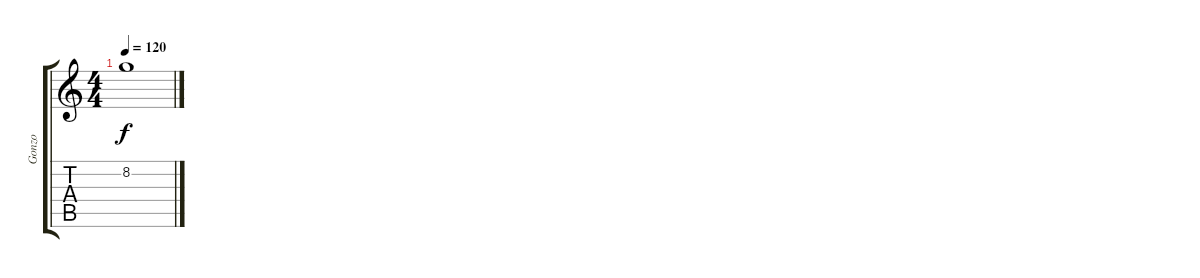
\track ("Gonzo" "Gonzo") {instrument electricguitarclean}
\staff {score tabs}
\tuning (E4 B3 G3 D3 A2 E2) {hide}
\ts (4 4)
\tempo 120
\clef g2
\ks c
8.2{t}.1{dy f volume 0}
